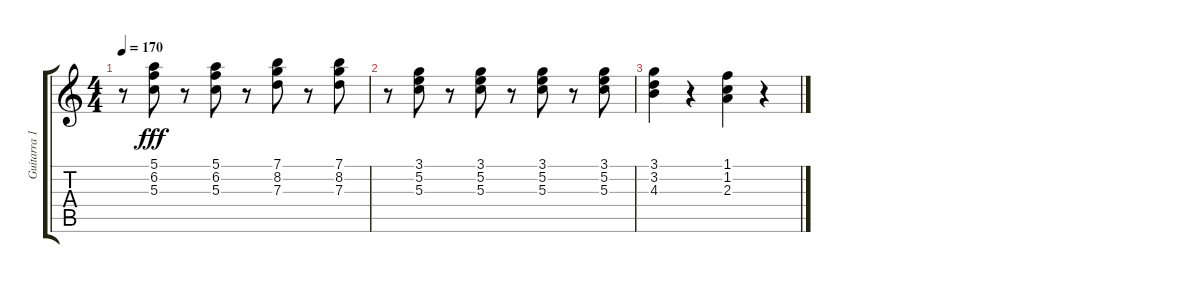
\track ("Guitarra 1 - Mathias" "Guitarra 1") {instrument distortionguitar}
\staff {score tabs}
\tuning (E4 B3 G3 D3 A2 E2) {hide}
\ts (4 4)
\tempo 170
\clef g2
\ks c
r.8{dy fff} (5.1 6.2 5.3).8 r.8 (5.1 6.2 5.3).8 r.8 (7.1 8.2 7.3).8 r.8 (7.1 8.2 7.3).8 |
r.8 (3.1 5.2 5.3).8 r.8 (3.1 5.2 5.3).8 r.8 (3.1 5.2 5.3).8 r.8 (3.1 5.2 5.3).8 |
(3.1 3.2 4.3).4 r.4 (1.1 1.2 2.3).4 r.4
